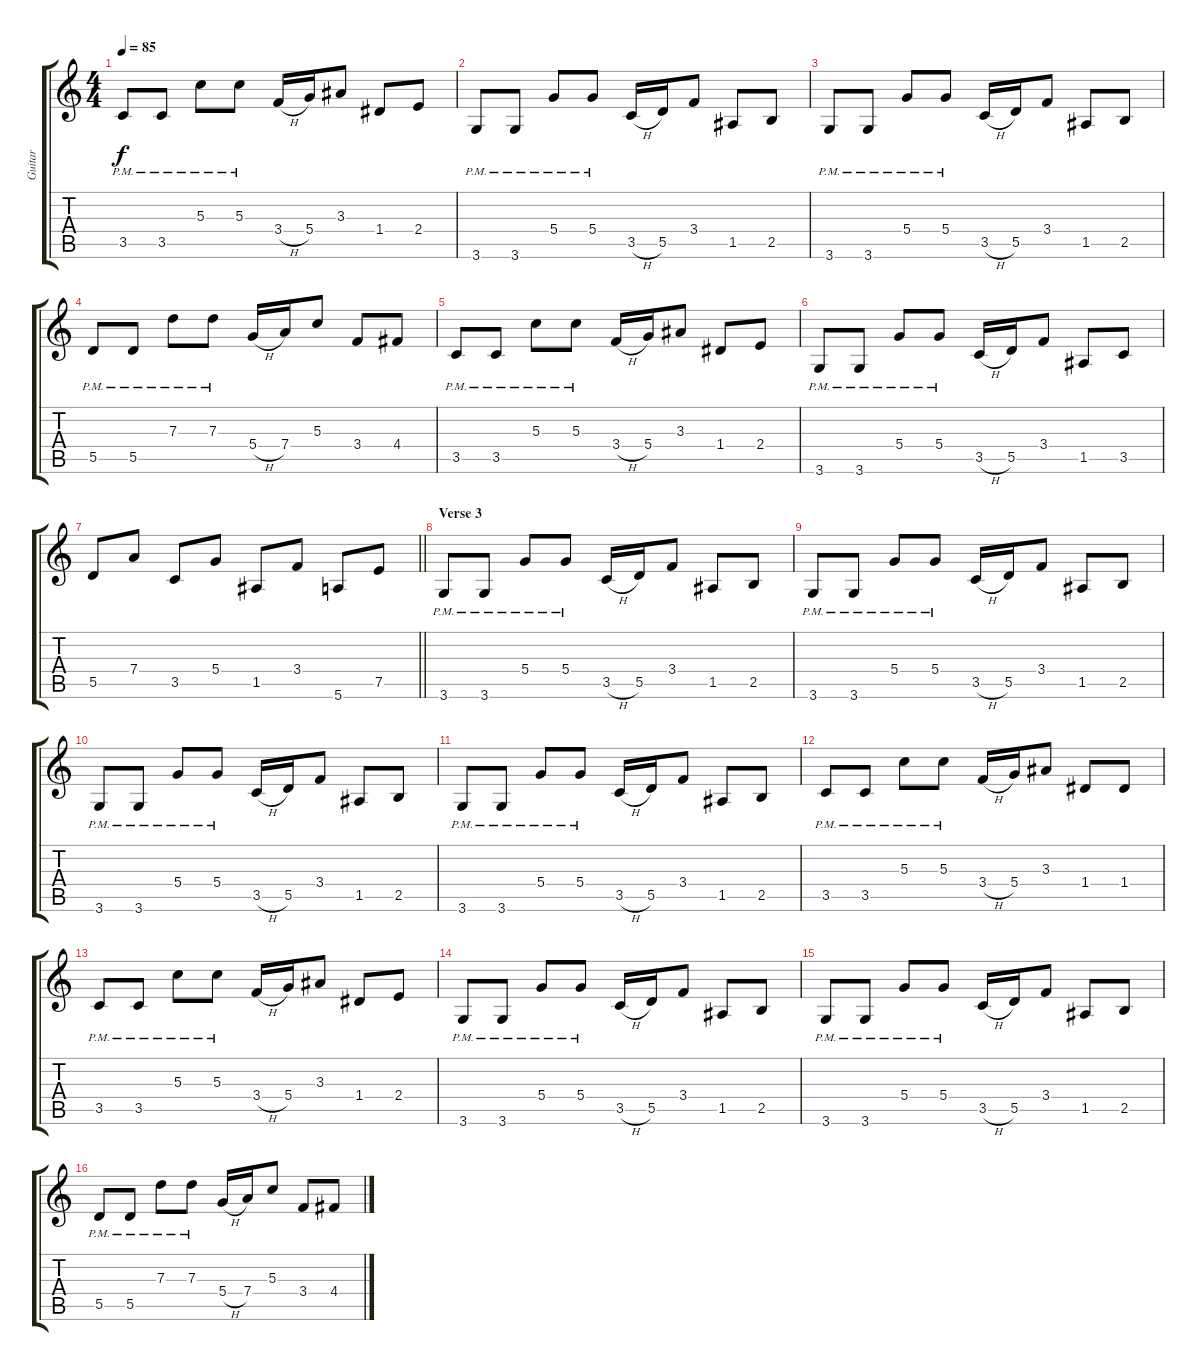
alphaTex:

\track ("Guitar" "Guitar") {instrument overdrivenguitar}
\staff {score tabs}
\tuning (E4 B3 G3 D3 A2 E2) {hide}
\ts (4 4)
\tempo 85
\clef g2
\ks c
3.5{pm}.8{dy f} 3.5{pm}.8 5.3{pm}.8 5.3{pm}.8 3.4{h}.16 5.4.16 3.3.8 1.4.8 2.4.8 |
3.6{pm}.8 3.6{pm}.8 5.4{pm}.8 5.4{pm}.8 3.5{h}.16 5.5.16 3.4.8 1.5.8 2.5.8 |
3.6{pm}.8 3.6{pm}.8 5.4{pm}.8 5.4{pm}.8 3.5{h}.16 5.5.16 3.4.8 1.5.8 2.5.8 |
5.5{pm}.8 5.5{pm}.8 7.3{pm}.8 7.3{pm}.8 5.4{h}.16 7.4.16 5.3.8 3.4.8 4.4.8 |
3.5{pm}.8 3.5{pm}.8 5.3{pm}.8 5.3{pm}.8 3.4{h}.16 5.4.16 3.3.8 1.4.8 2.4.8 |
3.6{pm}.8 3.6{pm}.8 5.4{pm}.8 5.4{pm}.8 3.5{h}.16 5.5.16 3.4.8 1.5.8 3.5.8 |
\barLineRight lightlight
5.5.8 7.4.8 3.5.8 5.4.8 1.5.8 3.4.8 5.6.8 7.5.8 |
\section ("" "Verse 3")
3.6{pm}.8 3.6{pm}.8 5.4{pm}.8 5.4{pm}.8 3.5{h}.16 5.5.16 3.4.8 1.5.8 2.5.8 |
3.6{pm}.8 3.6{pm}.8 5.4{pm}.8 5.4{pm}.8 3.5{h}.16 5.5.16 3.4.8 1.5.8 2.5.8 |
3.6{pm}.8 3.6{pm}.8 5.4{pm}.8 5.4{pm}.8 3.5{h}.16 5.5.16 3.4.8 1.5.8 2.5.8 |
3.6{pm}.8 3.6{pm}.8 5.4{pm}.8 5.4{pm}.8 3.5{h}.16 5.5.16 3.4.8 1.5.8 2.5.8 |
3.5{pm}.8 3.5{pm}.8 5.3{pm}.8 5.3{pm}.8 3.4{h}.16 5.4.16 3.3.8 1.4.8 1.4.8 |
3.5{pm}.8 3.5{pm}.8 5.3{pm}.8 5.3{pm}.8 3.4{h}.16 5.4.16 3.3.8 1.4.8 2.4.8 |
3.6{pm}.8 3.6{pm}.8 5.4{pm}.8 5.4{pm}.8 3.5{h}.16 5.5.16 3.4.8 1.5.8 2.5.8 |
3.6{pm}.8 3.6{pm}.8 5.4{pm}.8 5.4{pm}.8 3.5{h}.16 5.5.16 3.4.8 1.5.8 2.5.8 |
5.5{pm}.8 5.5{pm}.8 7.3{pm}.8 7.3{pm}.8 5.4{h}.16 7.4.16 5.3.8 3.4.8 4.4.8
